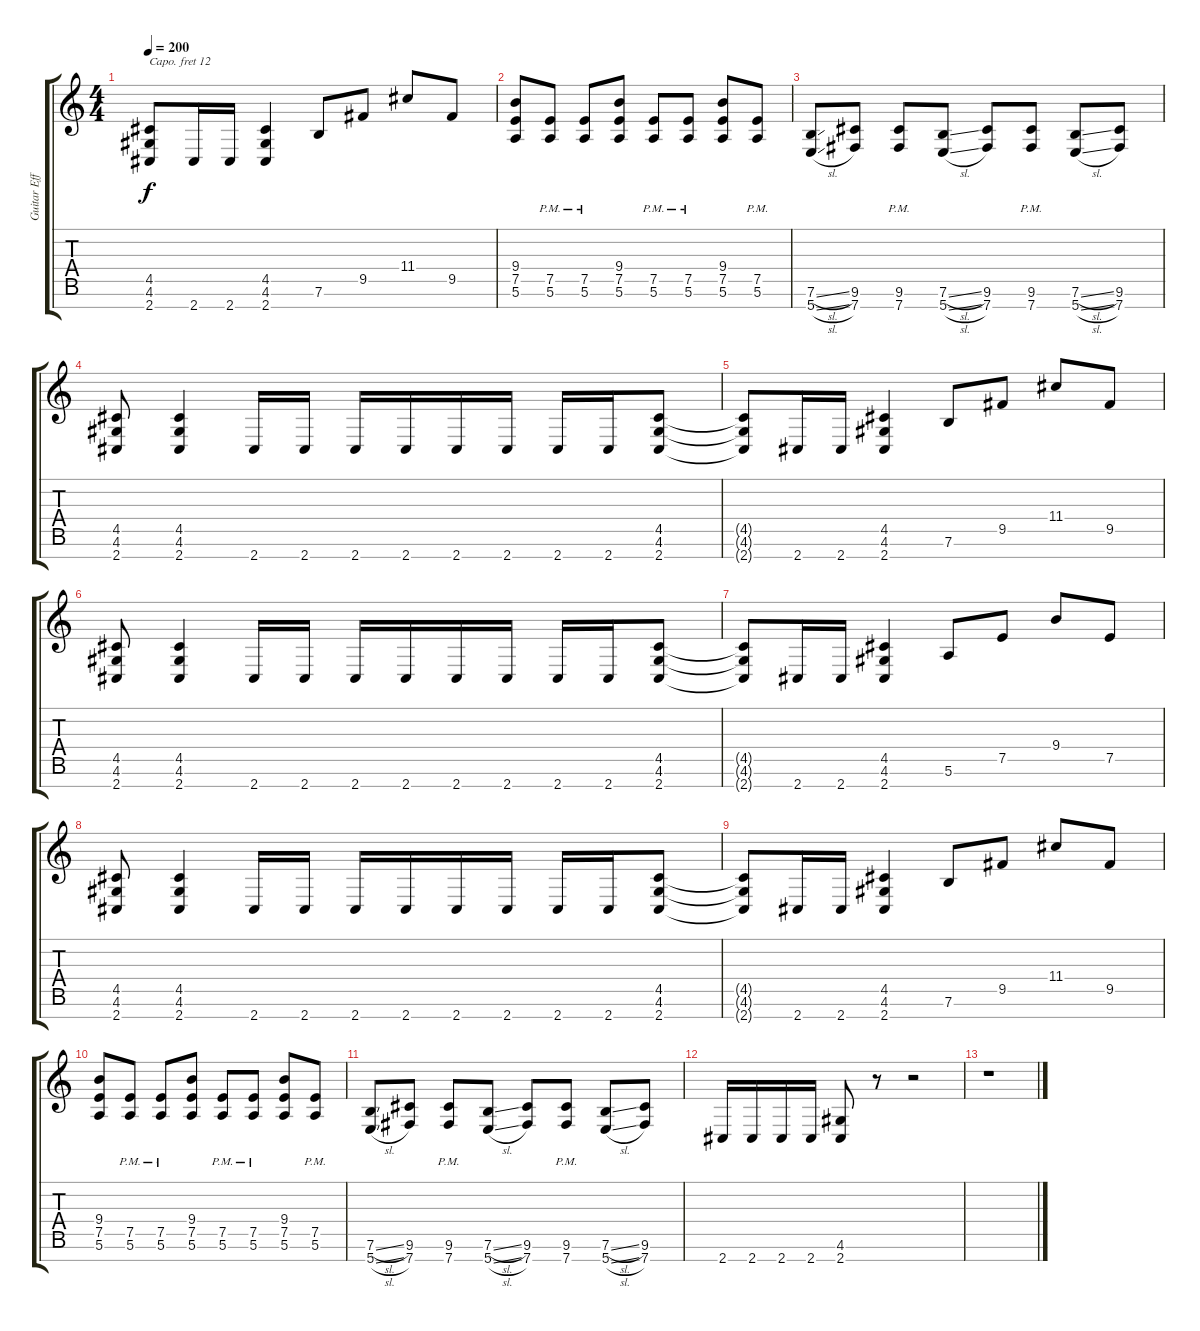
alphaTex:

\track ("Guitar Effect" "Guitar Eff") {instrument synthbrass1}
\staff {score tabs}
\capo 12
\tuning (E4 B3 G3 D3 A2 E2 B1) {hide}
\ts (4 4)
\tempo 200
\clef g2
\ks c
(4.5{t} 4.6{t} 2.7{t}).8{dy f} 2.7.16 2.7.16 (4.5 4.6 2.7).4 7.6.8 9.5.8 11.4.8 9.5.8 |
(9.4 7.5 5.6).8 (7.5{pm} 5.6{pm}).8 (7.5{pm} 5.6{pm}).8 (9.4 7.5 5.6).8 (7.5{pm} 5.6{pm}).8 (7.5{pm} 5.6{pm}).8 (9.4 7.5 5.6).8 (7.5{pm} 5.6{pm}).8 |
(7.6{sl} 5.7{sl}).8 (9.6 7.7).8 (9.6{pm} 7.7{pm}).8 (7.6{sl} 5.7{sl}).8 (9.6 7.7).8 (9.6{pm} 7.7{pm}).8 (7.6{sl} 5.7{sl}).8 (9.6 7.7).8 |
(4.5 4.6 2.7).8 (4.5 4.6 2.7).4 2.7.16 2.7.16 2.7.16 2.7.16 2.7.16 2.7.16 2.7.16 2.7.16 (4.5 4.6 2.7).8 |
(4.5{t} 4.6{t} 2.7{t}).8 2.7.16 2.7.16 (4.5 4.6 2.7).4 7.6.8 9.5.8 11.4.8 9.5.8 |
(4.5 4.6 2.7).8 (4.5 4.6 2.7).4 2.7.16 2.7.16 2.7.16 2.7.16 2.7.16 2.7.16 2.7.16 2.7.16 (4.5 4.6 2.7).8 |
(4.5{t} 4.6{t} 2.7{t}).8 2.7.16 2.7.16 (4.5 4.6 2.7).4 5.6.8 7.5.8 9.4.8 7.5.8 |
(4.5 4.6 2.7).8 (4.5 4.6 2.7).4 2.7.16 2.7.16 2.7.16 2.7.16 2.7.16 2.7.16 2.7.16 2.7.16 (4.5 4.6 2.7).8 |
(4.5{t} 4.6{t} 2.7{t}).8 2.7.16 2.7.16 (4.5 4.6 2.7).4 7.6.8 9.5.8 11.4.8 9.5.8 |
(9.4 7.5 5.6).8 (7.5{pm} 5.6{pm}).8 (7.5{pm} 5.6{pm}).8 (9.4 7.5 5.6).8 (7.5{pm} 5.6{pm}).8 (7.5{pm} 5.6{pm}).8 (9.4 7.5 5.6).8 (7.5{pm} 5.6{pm}).8 |
(7.6{sl} 5.7{sl}).8 (9.6 7.7).8 (9.6{pm} 7.7{pm}).8 (7.6{sl} 5.7{sl}).8 (9.6 7.7).8 (9.6{pm} 7.7{pm}).8 (7.6{sl} 5.7{sl}).8 (9.6 7.7).8 |
2.7.16 2.7.16 2.7.16 2.7.16 (4.6 2.7).8 r.8 r.2 |
r.1
